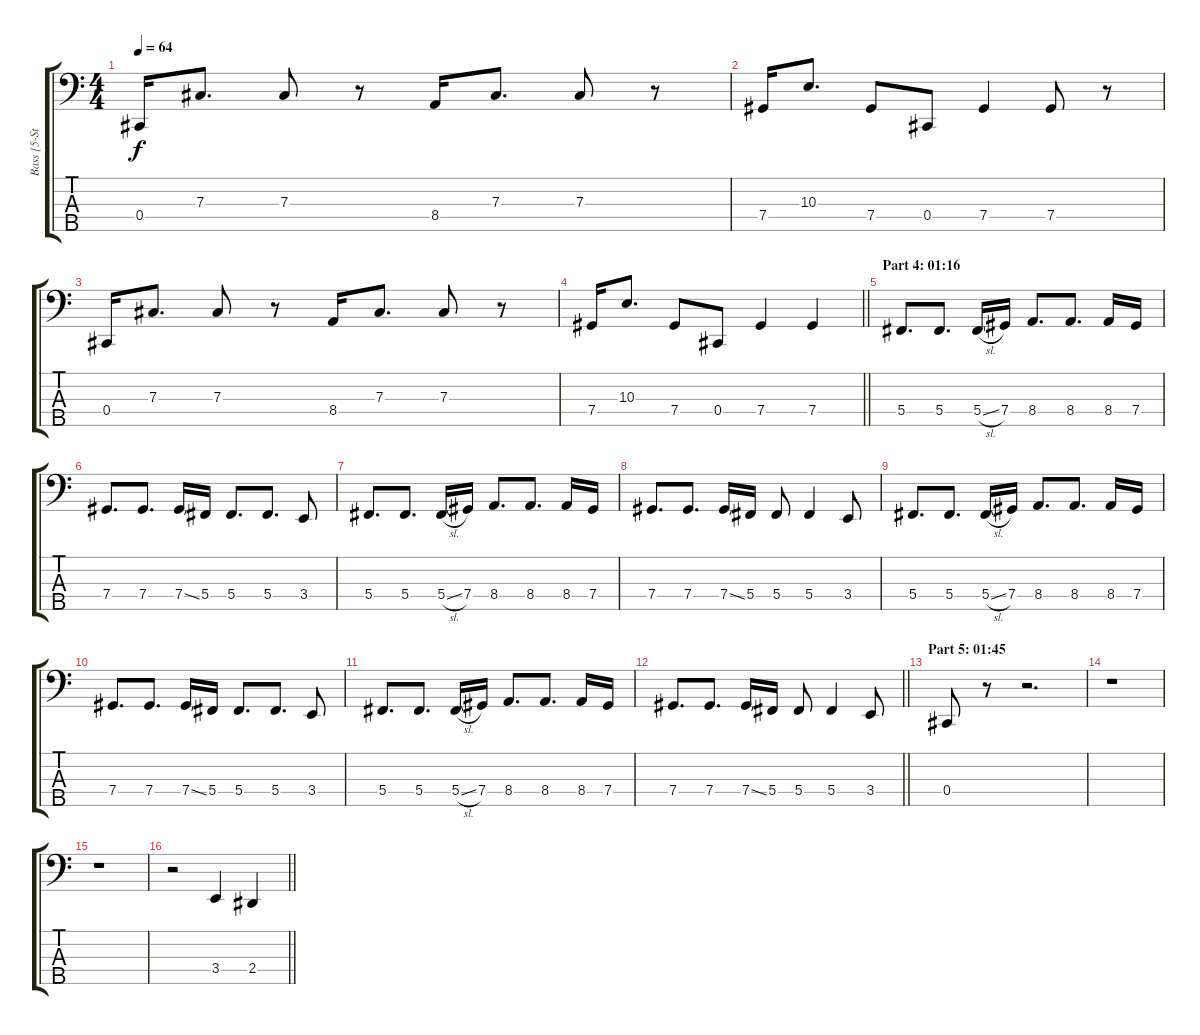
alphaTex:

\track ("Bass [5-String]" "Bass [5-St") {instrument electricbasspick}
\staff {score tabs}
\tuning (E2 B1 Gb1 Db1 Ab0) {hide}
\ts (4 4)
\tempo 64
\clef f4
\ks c
0.4.16{dy f} 7.3.8{d} 7.3.8 r.8 8.4.16 7.3.8{d} 7.3.8 r.8 |
7.4.16 10.3.8{d} 7.4.8 0.4.8 7.4.4 7.4.8 r.8 |
0.4.16 7.3.8{d} 7.3.8 r.8 8.4.16 7.3.8{d} 7.3.8 r.8 |
\barLineRight lightlight
7.4.16 10.3.8{d} 7.4.8 0.4.8 7.4.4 7.4.4 |
\section ("" "Part 4: 01:16")
5.4.8{d} 5.4.8{d} 5.4{sl}.16 7.4.16 8.4.8{d} 8.4.8{d} 8.4.16 7.4.16 |
7.4.8{d} 7.4.8{d} 7.4{ss}.16 5.4.16 5.4.8{d} 5.4.8{d} 3.4.8 |
5.4.8{d} 5.4.8{d} 5.4{sl}.16 7.4.16 8.4.8{d} 8.4.8{d} 8.4.16 7.4.16 |
7.4.8{d} 7.4.8{d} 7.4{ss}.16 5.4.16 5.4.8 5.4.4 3.4.8 |
5.4.8{d} 5.4.8{d} 5.4{sl}.16 7.4.16 8.4.8{d} 8.4.8{d} 8.4.16 7.4.16 |
7.4.8{d} 7.4.8{d} 7.4{ss}.16 5.4.16 5.4.8{d} 5.4.8{d} 3.4.8 |
5.4.8{d} 5.4.8{d} 5.4{sl}.16 7.4.16 8.4.8{d} 8.4.8{d} 8.4.16 7.4.16 |
\barLineRight lightlight
7.4.8{d} 7.4.8{d} 7.4{ss}.16 5.4.16 5.4.8 5.4.4 3.4.8 |
\section ("" "Part 5: 01:45")
0.4.8 r.8 r.2{d} |
r.1 |
r.1 |
\barLineRight lightlight
r.2 3.4.4 2.4.4
